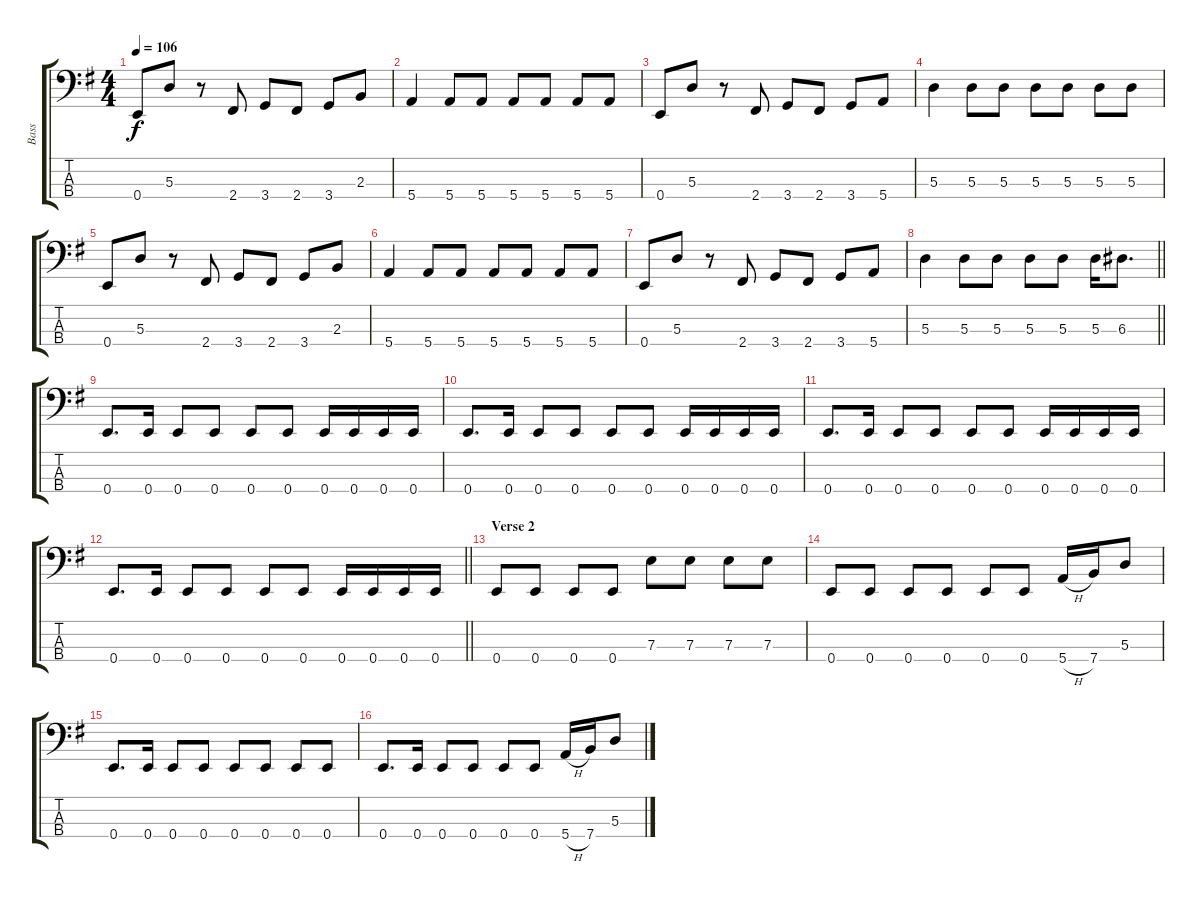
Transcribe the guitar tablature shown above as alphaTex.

\track ("Bass" "Bass") {instrument electricbassfinger}
\staff {score tabs}
\tuning (G2 D2 A1 E1) {hide}
\ts (4 4)
\tempo 106
\clef f4
\ks g
0.4.8{dy f} 5.3.8 r.8 2.4.8 3.4.8 2.4.8 3.4.8 2.3.8 |
5.4.4 5.4.8 5.4.8 5.4.8 5.4.8 5.4.8 5.4.8 |
0.4.8 5.3.8 r.8 2.4.8 3.4.8 2.4.8 3.4.8 5.4.8 |
5.3.4 5.3.8 5.3.8 5.3.8 5.3.8 5.3.8 5.3.8 |
0.4.8 5.3.8 r.8 2.4.8 3.4.8 2.4.8 3.4.8 2.3.8 |
5.4.4 5.4.8 5.4.8 5.4.8 5.4.8 5.4.8 5.4.8 |
0.4.8 5.3.8 r.8 2.4.8 3.4.8 2.4.8 3.4.8 5.4.8 |
\barLineRight lightlight
5.3.4 5.3.8 5.3.8 5.3.8 5.3.8 5.3.16 6.3.8{d} |
0.4.8{d} 0.4.16 0.4.8 0.4.8 0.4.8 0.4.8 0.4.16 0.4.16 0.4.16 0.4.16 |
0.4.8{d} 0.4.16 0.4.8 0.4.8 0.4.8 0.4.8 0.4.16 0.4.16 0.4.16 0.4.16 |
0.4.8{d} 0.4.16 0.4.8 0.4.8 0.4.8 0.4.8 0.4.16 0.4.16 0.4.16 0.4.16 |
\barLineRight lightlight
0.4.8{d} 0.4.16 0.4.8 0.4.8 0.4.8 0.4.8 0.4.16 0.4.16 0.4.16 0.4.16 |
\section ("" "Verse 2")
0.4.8 0.4.8 0.4.8 0.4.8 7.3.8 7.3.8 7.3.8 7.3.8 |
0.4.8 0.4.8 0.4.8 0.4.8 0.4.8 0.4.8 5.4{h}.16 7.4.16 5.3.8 |
0.4.8{d} 0.4.16 0.4.8 0.4.8 0.4.8 0.4.8 0.4.8 0.4.8 |
0.4.8{d} 0.4.16 0.4.8 0.4.8 0.4.8 0.4.8 5.4{h}.16 7.4.16 5.3.8
